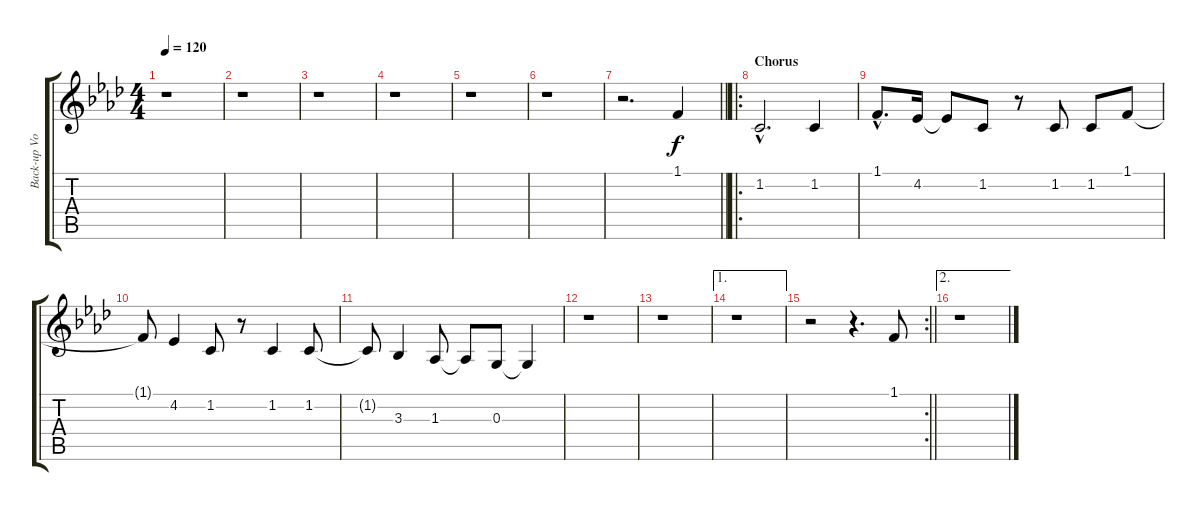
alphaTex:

\track ("Back-up Vocals" "Back-up Vo") {instrument clarinet}
\staff {score tabs}
\tuning (E4 B3 G3 D3 A2 E2) {hide}
\ts (4 4)
\tempo 120
\clef g2
\ks fminor
r.1{dy f} |
r.1 |
r.1 |
r.1 |
r.1 |
r.1 |
\barLineRight lightlight
r.2{d} 1.1.4 |
\ro
\section ("" "Chorus")
1.2{hac}.2{d} 1.2.4 |
1.1{hac}.8{d} 4.2.16 4.2{t}.8 1.2.8 r.8 1.2.8 1.2.8 1.1.8 |
1.1{t}.8 4.2.4 1.2.8 r.8 1.2.4 1.2.8 |
1.2{t}.8 3.3.4 1.3.8 1.3{t}.8 0.3.8 0.3{t}.4 |
r.1 |
r.1 |
\ae 1
r.1 |
\rc 2
\barLineRight lightlight
r.2 r.4{d} 1.1.8 |
\ae 2
r.1
